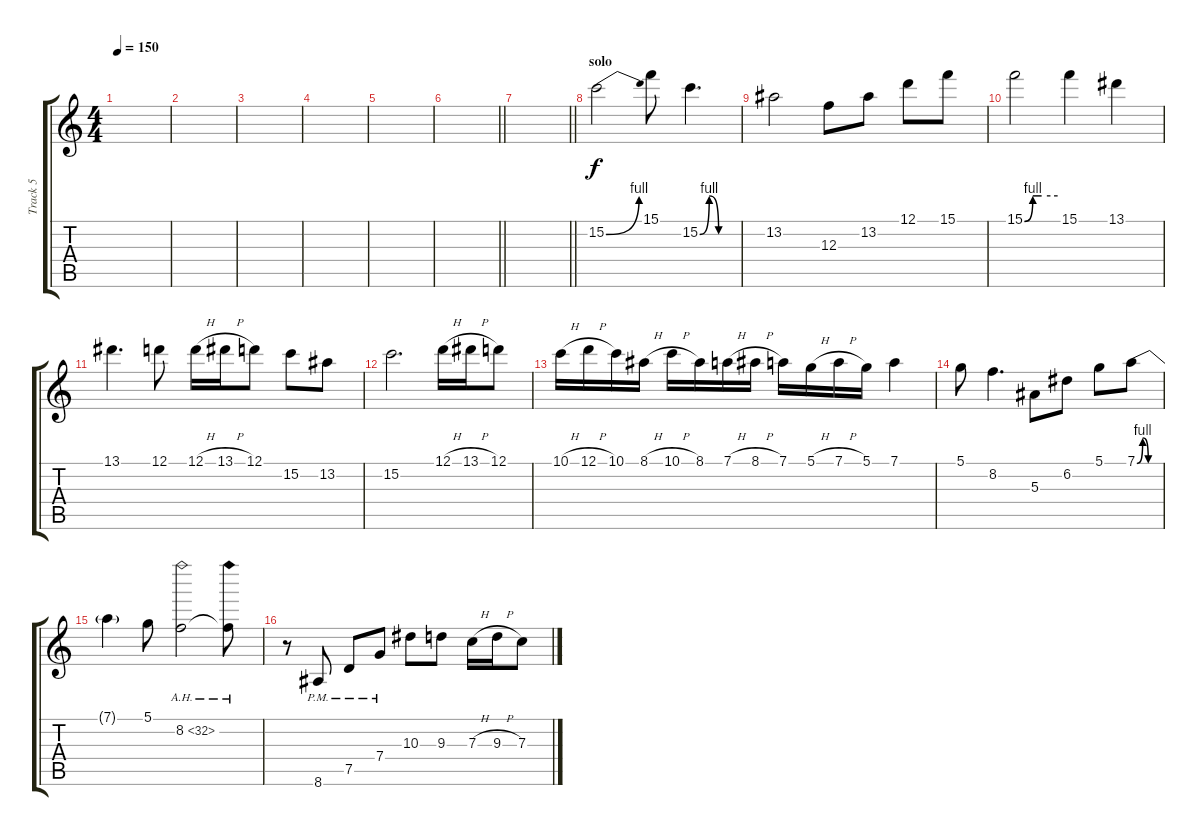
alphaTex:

\track ("Track 5" "Track 5") {instrument distortionguitar}
\staff {score tabs}
\tuning (D4 A3 F3 C3 G2 D2) {hide}
\ts (4 4)
\tempo 150
\clef g2
\ks c
|
|
|
|
|
\barLineRight lightlight
|
\barLineRight lightlight
|
\section ("" "solo")
15.2{be (bend 0 0 60 4)}.2 15.1.8 15.2{be (custom 0 0 15 4 30 0 60 0)}.4{d} |
13.2.2 12.3.8 13.2.8 12.1.8 15.1.8 |
15.1{be (custom 0 0 15 4 19 4 31 4 60 4)}.2 15.1.4 13.1.4 |
13.1.4{d} 12.1.8 12.1{h}.16 13.1{h}.16 12.1.8 15.2.8 13.2.8 |
15.2.2{d} 12.1{h}.16 13.1{h}.16 12.1.8 |
10.1{h}.16 12.1{h}.16 10.1.16 8.1{h}.16 10.1{h}.16 8.1.16 7.1{h}.16 8.1{h}.16 7.1.16 5.1{h}.16 7.1{h}.16 5.1.16 7.1.4 |
5.1.8 8.2.4{d} 5.3.8 6.2.8 5.1.8 7.1{be (custom 0 0 15 4 30 0 60 0)}.8 |
7.1{t}.4 5.1.8 8.2{ah 24}.2 8.2{ah 24 t}.8 |
r.8 8.6{pm}.8 7.5{pm}.8 7.4{pm}.8 10.3.8 9.3.8 7.3{h}.16 9.3{h}.16 7.3.8
